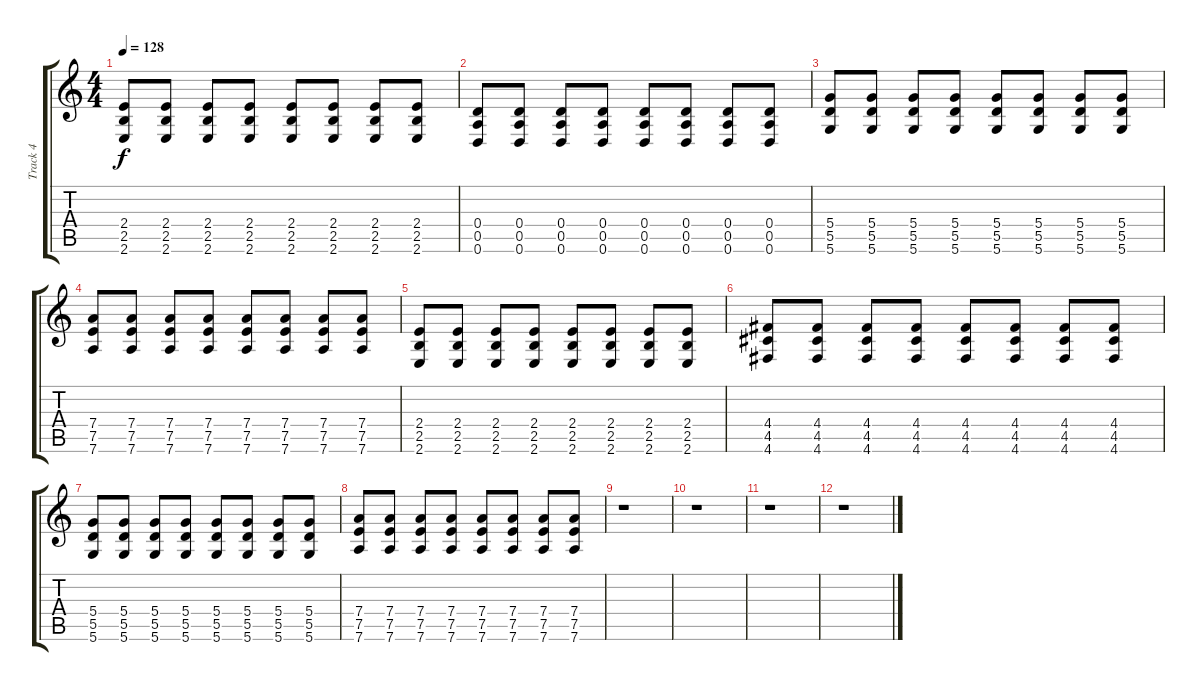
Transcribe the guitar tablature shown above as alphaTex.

\track ("Track 4" "Track 4") {instrument distortionguitar}
\staff {score tabs}
\tuning (E4 B3 G3 D3 A2 D2) {hide}
\ts (4 4)
\tempo 128
\clef g2
\ks c
(2.4 2.5 2.6).8{dy f} (2.4 2.5 2.6).8 (2.4 2.5 2.6).8 (2.4 2.5 2.6).8 (2.4 2.5 2.6).8 (2.4 2.5 2.6).8 (2.4 2.5 2.6).8 (2.4 2.5 2.6).8 |
(0.4 0.5 0.6).8 (0.4 0.5 0.6).8 (0.4 0.5 0.6).8 (0.4 0.5 0.6).8 (0.4 0.5 0.6).8 (0.4 0.5 0.6).8 (0.4 0.5 0.6).8 (0.4 0.5 0.6).8 |
(5.4 5.5 5.6).8 (5.4 5.5 5.6).8 (5.4 5.5 5.6).8 (5.4 5.5 5.6).8 (5.4 5.5 5.6).8 (5.4 5.5 5.6).8 (5.4 5.5 5.6).8 (5.4 5.5 5.6).8 |
(7.4 7.5 7.6).8 (7.4 7.5 7.6).8 (7.4 7.5 7.6).8 (7.4 7.5 7.6).8 (7.4 7.5 7.6).8 (7.4 7.5 7.6).8 (7.4 7.5 7.6).8 (7.4 7.5 7.6).8 |
(2.4 2.5 2.6).8 (2.4 2.5 2.6).8 (2.4 2.5 2.6).8 (2.4 2.5 2.6).8 (2.4 2.5 2.6).8 (2.4 2.5 2.6).8 (2.4 2.5 2.6).8 (2.4 2.5 2.6).8 |
(4.4 4.5 4.6).8 (4.4 4.5 4.6).8 (4.4 4.5 4.6).8 (4.4 4.5 4.6).8 (4.4 4.5 4.6).8 (4.4 4.5 4.6).8 (4.4 4.5 4.6).8 (4.4 4.5 4.6).8 |
(5.4 5.5 5.6).8 (5.4 5.5 5.6).8 (5.4 5.5 5.6).8 (5.4 5.5 5.6).8 (5.4 5.5 5.6).8 (5.4 5.5 5.6).8 (5.4 5.5 5.6).8 (5.4 5.5 5.6).8 |
(7.4 7.5 7.6).8 (7.4 7.5 7.6).8 (7.4 7.5 7.6).8 (7.4 7.5 7.6).8 (7.4 7.5 7.6).8 (7.4 7.5 7.6).8 (7.4 7.5 7.6).8 (7.4 7.5 7.6).8 |
r.1 |
r.1 |
r.1 |
r.1
